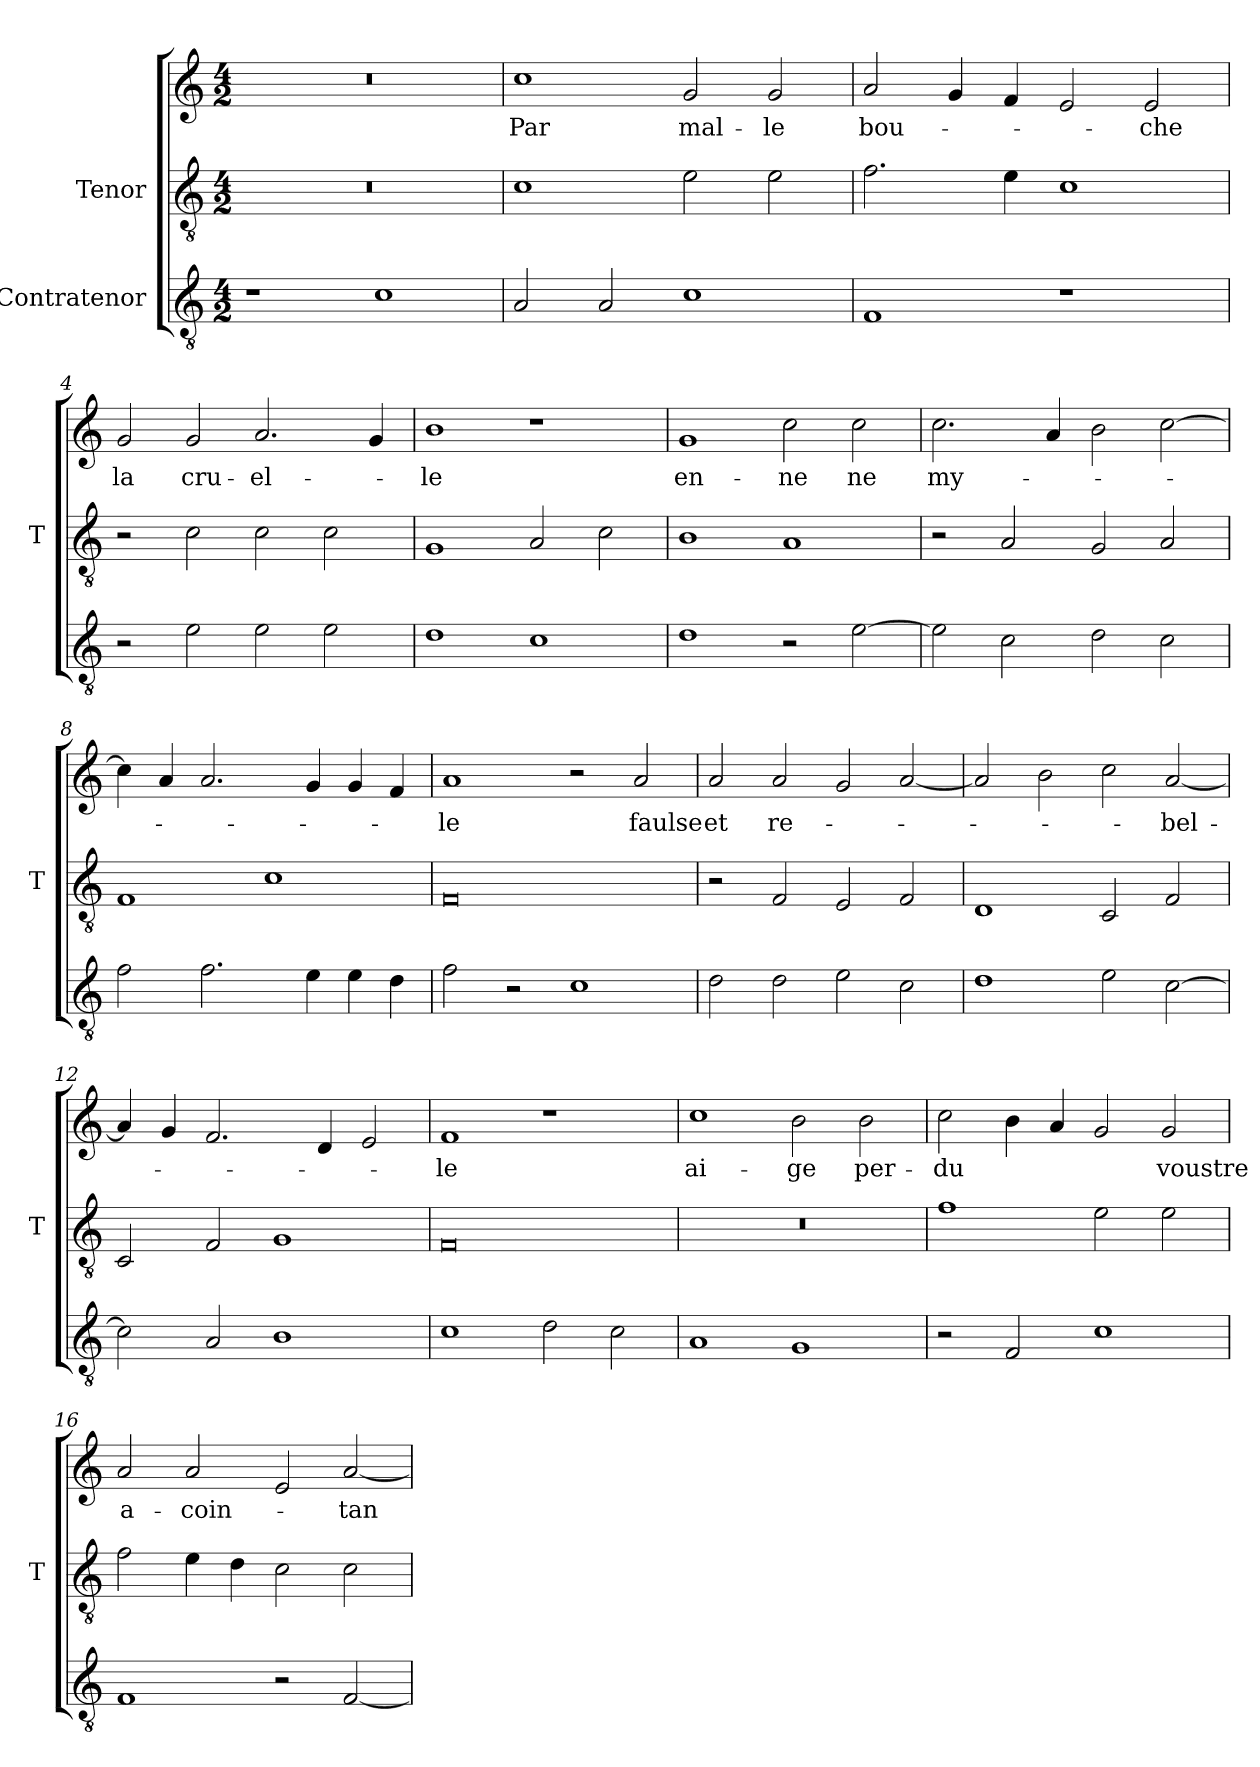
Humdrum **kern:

**kern	**kern	**kern	**text
*part3	*part2	*part1	*part1
*staff3	*staff2	*staff1	*staff1
*I"Contratenor	*I"Tenor	*	*
*	*I'T	*	*
*clefGv2	*clefGv2	*clefG2	*
*M4/2	*M4/2	*M4/2	*
=1	=1	=1	=1
1r	0r	0r	.
1c	.	.	.
=2	=2	=2	=2
2A	1c	1cc	-Par
2A	.	.	.
1c	2e	2g	mal-
.	2e	2g	-le
=3	=3	=3	=3
1F	2.f	2a	bou-
.	.	4g	.
.	4e	4f	.
1r	1c	2e	.
.	.	2e	-che
=4	=4	=4	=4
2r	2r	2g	-la
2e	2c	2g	cru-
2e	2c	2.a	-el-
2e	2c	.	.
.	.	4g	.
=5	=5	=5	=5
1d	1G	1b	-le
1c	2A	1r	.
.	2c	.	.
=6	=6	=6	=6
1d	1B	1g	en-
2r	1A	2cc	-ne
[2e	.	2cc	-ne
=7	=7	=7	=7
2e]	2r	2.cc	my-
2c	2A	.	.
.	.	4a	.
2d	2G	2b	.
2c	2A	[2cc	.
=8	=8	=8	=8
2f	1F	4cc]	.
.	.	4a	.
2.f	.	2.a	.
.	1c	.	.
4e	.	4g	.
4e	.	4g	.
4d	.	4f	.
=9	=9	=9	=9
2f	0F	1a	-le
2r	.	.	.
1c	.	2r	.
.	.	2a	-faulse
=10	=10	=10	=10
2d	2r	2a	-et
2d	2F	2a	re-
2e	2E	2g	.
2c	2F	[2a	.
=11	=11	=11	=11
1d	1D	2a]	.
.	.	2b	.
2e	2C	2cc	.
[2c	2F	[2a	-bel-
=12	=12	=12	=12
2c]	2C	4a]	.
.	.	4g	.
2A	2F	2.f	.
1B	1G	.	.
.	.	4d	.
.	.	2e	.
=13	=13	=13	=13
1c	0F	1f	-le
2d	.	1r	.
2c	.	.	.
=14	=14	=14	=14
1A	0r	1cc	ai-
1G	.	2b	-ge
.	.	2b	per-
=15	=15	=15	=15
2r	1f	2cc	-du
2F	.	4b	.
.	.	4a	.
1c	2e	2g	.
.	2e	2g	-voustre
=16	=16	=16	=16
1F	2f	2a	a-
.	4e	2a	-coin-
.	4d	.	.
2r	2c	2e	.
[2F	2c	[2a	-tan-
=	=	=	=
*-	*-	*-	*-
